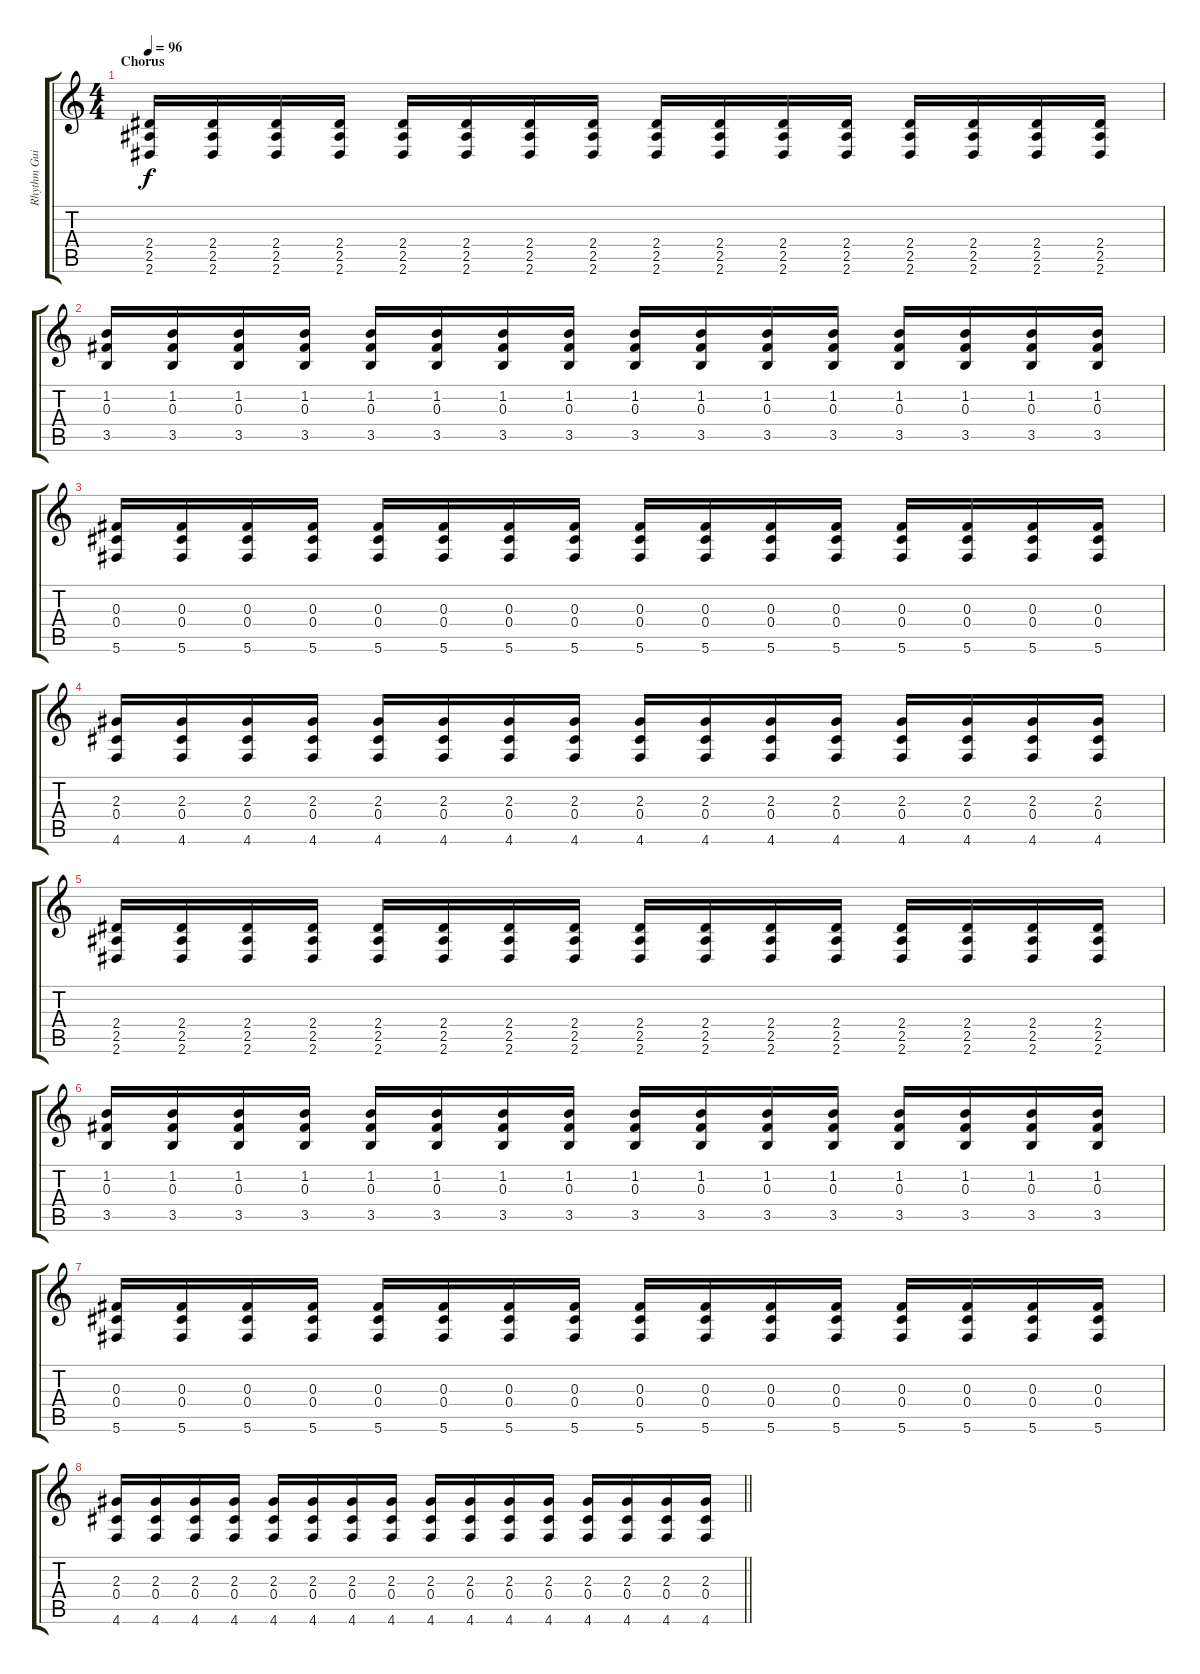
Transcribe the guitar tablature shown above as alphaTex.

\track ("Rhythm Guitar" "Rhythm Gui") {instrument distortionguitar}
\staff {score tabs}
\tuning (Eb4 Bb3 Gb3 Db3 Ab2 Db2) {hide}
\ts (4 4)
\section ("" "Chorus")
\tempo 96
\clef g2
\ks c
(2.4 2.5 2.6).16{dy f} (2.4 2.5 2.6).16 (2.4 2.5 2.6).16 (2.4 2.5 2.6).16 (2.4 2.5 2.6).16 (2.4 2.5 2.6).16 (2.4 2.5 2.6).16 (2.4 2.5 2.6).16 (2.4 2.5 2.6).16 (2.4 2.5 2.6).16 (2.4 2.5 2.6).16 (2.4 2.5 2.6).16 (2.4 2.5 2.6).16 (2.4 2.5 2.6).16 (2.4 2.5 2.6).16 (2.4 2.5 2.6).16 |
(1.2 0.3 3.5).16 (1.2 0.3 3.5).16 (1.2 0.3 3.5).16 (1.2 0.3 3.5).16 (1.2 0.3 3.5).16 (1.2 0.3 3.5).16 (1.2 0.3 3.5).16 (1.2 0.3 3.5).16 (1.2 0.3 3.5).16 (1.2 0.3 3.5).16 (1.2 0.3 3.5).16 (1.2 0.3 3.5).16 (1.2 0.3 3.5).16 (1.2 0.3 3.5).16 (1.2 0.3 3.5).16 (1.2 0.3 3.5).16 |
(0.3 0.4 5.6).16 (0.3 0.4 5.6).16 (0.3 0.4 5.6).16 (0.3 0.4 5.6).16 (0.3 0.4 5.6).16 (0.3 0.4 5.6).16 (0.3 0.4 5.6).16 (0.3 0.4 5.6).16 (0.3 0.4 5.6).16 (0.3 0.4 5.6).16 (0.3 0.4 5.6).16 (0.3 0.4 5.6).16 (0.3 0.4 5.6).16 (0.3 0.4 5.6).16 (0.3 0.4 5.6).16 (0.3 0.4 5.6).16 |
(2.3 0.4 4.6).16 (2.3 0.4 4.6).16 (2.3 0.4 4.6).16 (2.3 0.4 4.6).16 (2.3 0.4 4.6).16 (2.3 0.4 4.6).16 (2.3 0.4 4.6).16 (2.3 0.4 4.6).16 (2.3 0.4 4.6).16 (2.3 0.4 4.6).16 (2.3 0.4 4.6).16 (2.3 0.4 4.6).16 (2.3 0.4 4.6).16 (2.3 0.4 4.6).16 (2.3 0.4 4.6).16 (2.3 0.4 4.6).16 |
(2.4 2.5 2.6).16 (2.4 2.5 2.6).16 (2.4 2.5 2.6).16 (2.4 2.5 2.6).16 (2.4 2.5 2.6).16 (2.4 2.5 2.6).16 (2.4 2.5 2.6).16 (2.4 2.5 2.6).16 (2.4 2.5 2.6).16 (2.4 2.5 2.6).16 (2.4 2.5 2.6).16 (2.4 2.5 2.6).16 (2.4 2.5 2.6).16 (2.4 2.5 2.6).16 (2.4 2.5 2.6).16 (2.4 2.5 2.6).16 |
(1.2 0.3 3.5).16 (1.2 0.3 3.5).16 (1.2 0.3 3.5).16 (1.2 0.3 3.5).16 (1.2 0.3 3.5).16 (1.2 0.3 3.5).16 (1.2 0.3 3.5).16 (1.2 0.3 3.5).16 (1.2 0.3 3.5).16 (1.2 0.3 3.5).16 (1.2 0.3 3.5).16 (1.2 0.3 3.5).16 (1.2 0.3 3.5).16 (1.2 0.3 3.5).16 (1.2 0.3 3.5).16 (1.2 0.3 3.5).16 |
(0.3 0.4 5.6).16 (0.3 0.4 5.6).16 (0.3 0.4 5.6).16 (0.3 0.4 5.6).16 (0.3 0.4 5.6).16 (0.3 0.4 5.6).16 (0.3 0.4 5.6).16 (0.3 0.4 5.6).16 (0.3 0.4 5.6).16 (0.3 0.4 5.6).16 (0.3 0.4 5.6).16 (0.3 0.4 5.6).16 (0.3 0.4 5.6).16 (0.3 0.4 5.6).16 (0.3 0.4 5.6).16 (0.3 0.4 5.6).16 |
\barLineRight lightlight
(2.3 0.4 4.6).16 (2.3 0.4 4.6).16 (2.3 0.4 4.6).16 (2.3 0.4 4.6).16 (2.3 0.4 4.6).16 (2.3 0.4 4.6).16 (2.3 0.4 4.6).16 (2.3 0.4 4.6).16 (2.3 0.4 4.6).16 (2.3 0.4 4.6).16 (2.3 0.4 4.6).16 (2.3 0.4 4.6).16 (2.3 0.4 4.6).16 (2.3 0.4 4.6).16 (2.3 0.4 4.6).16 (2.3 0.4 4.6).16
